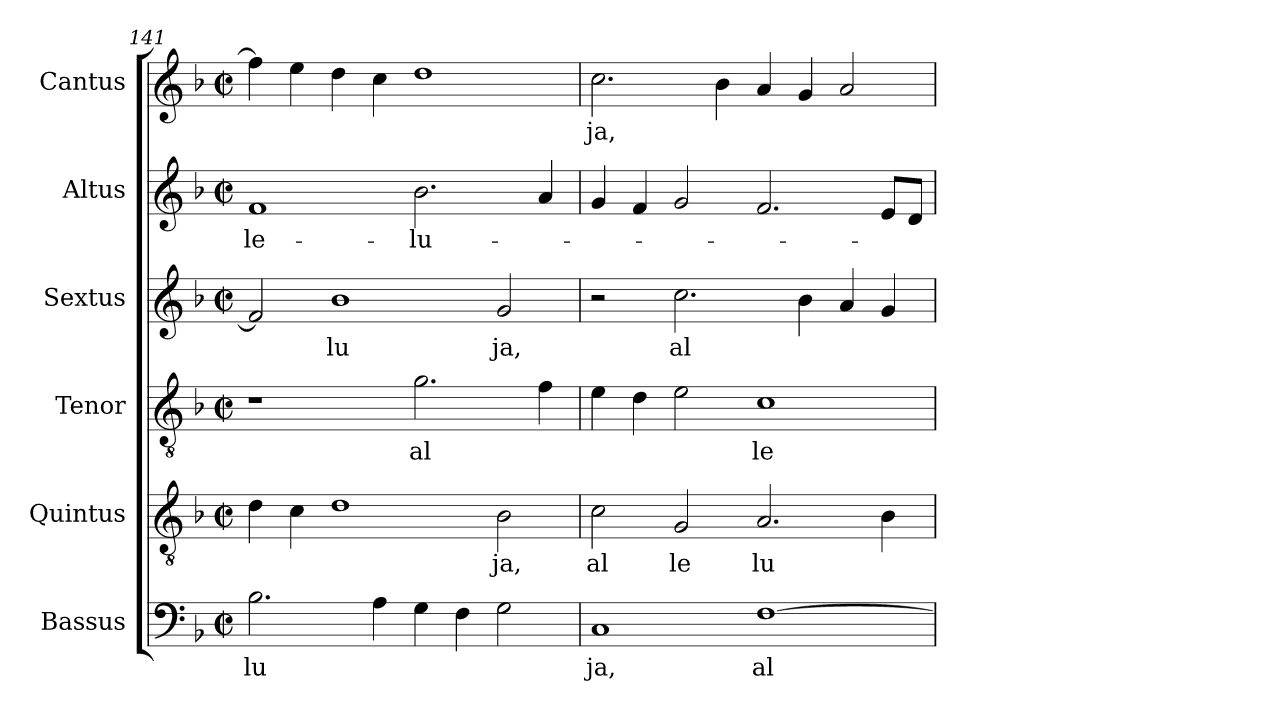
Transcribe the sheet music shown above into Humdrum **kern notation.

**kern	**text	**kern	**text	**kern	**text	**kern	**text	**kern	**text	**kern	**text
*part6	*part6	*part5	*part5	*part4	*part4	*part3	*part3	*part2	*part2	*part1	*part1
*staff6	*staff6	*staff5	*staff5	*staff4	*staff4	*staff3	*staff3	*staff2	*staff2	*staff1	*staff1
*I"Bassus	*	*I"Quintus	*	*I"Tenor	*	*I"Sextus	*	*I"Altus	*	*I"Cantus	*
*clefF4	*	*clefGv2	*	*clefGv2	*	*clefG2	*	*clefG2	*	*clefG2	*
*k[b-]	*	*k[b-]	*	*k[b-]	*	*k[b-]	*	*k[b-]	*	*k[b-]	*
*F:	*	*F:	*	*F:	*	*F:	*	*F:	*	*F:	*
*M2/2	*	*M2/2	*	*M2/2	*	*M2/2	*	*M2/2	*	*M2/2	*
*met(c|)	*	*met(c|)	*	*met(c|)	*	*met(c|)	*	*met(c|)	*	*met(c|)	*
=141	=141	=141	=141	=141	=141	=141	=141	=141	=141	=141	=141
!	!LO:LY:b:cj	!	!	!	!	!	!	!	!LO:LY:b:cj	!	!
2.B-\	lu	4d\	.	1r	.	2f/]	.	1f	-le-	4ff\]	.
.	.	4c\	.	.	.	.	.	.	.	4ee\	.
!	!	!	!	!	!	!	!LO:LY:b:cj	!	!	!	!
.	.	1d	.	.	.	1b-	lu	.	.	4dd\	.
4A\	.	.	.	.	.	.	.	.	.	4cc\	.
!	!	!	!	!	!LO:LY:b:cj	!	!	!	!LO:LY:b:cj	!	!
4G\	.	.	.	2.g\	al	.	.	2.b-\	-lu-	1dd	.
4F\	.	.	.	.	.	.	.	.	.	.	.
!	!	!	!LO:LY:b:cj	!	!	!	!LO:LY:b:cj	!	!	!	!
2G\	.	2B-\	ja,	.	.	2g/	ja,	.	.	.	.
.	.	.	.	4f\	.	.	.	4a/	.	.	.
=142	=142	=142	=142	=142	=142	=142	=142	=142	=142	=142	=142
!	!LO:LY:b:cj	!	!LO:LY:b:cj	!	!	!	!	!	!	!	!LO:LY:b:cj
1C	ja,	2c\	al	4e\	.	2r	.	4g/	.	2.cc\	ja,
.	.	.	.	4d\	.	.	.	4f/	.	.	.
!	!	!	!LO:LY:b:cj	!	!	!	!LO:LY:b:cj	!	!	!	!
.	.	2G/	le	2e\	.	2.cc\	al	2g/	.	.	.
.	.	.	.	.	.	.	.	.	.	4b-\	.
!	!LO:LY:b:cj	!	!LO:LY:b:cj	!	!LO:LY:b:cj	!	!	!	!	!	!
[>1F	al	2.A/	lu	1c	le	.	.	2.f/	.	4a/	.
.	.	.	.	.	.	4b-\	.	.	.	4g/	.
.	.	.	.	.	.	4a/	.	.	.	2a/	.
.	.	4B-\	.	.	.	4g/	.	8e/L	.	.	.
.	.	.	.	.	.	.	.	8d/J	.	.	.
=	=	=	=	=	=	=	=	=	=	=	=
*-	*-	*-	*-	*-	*-	*-	*-	*-	*-	*-	*-
